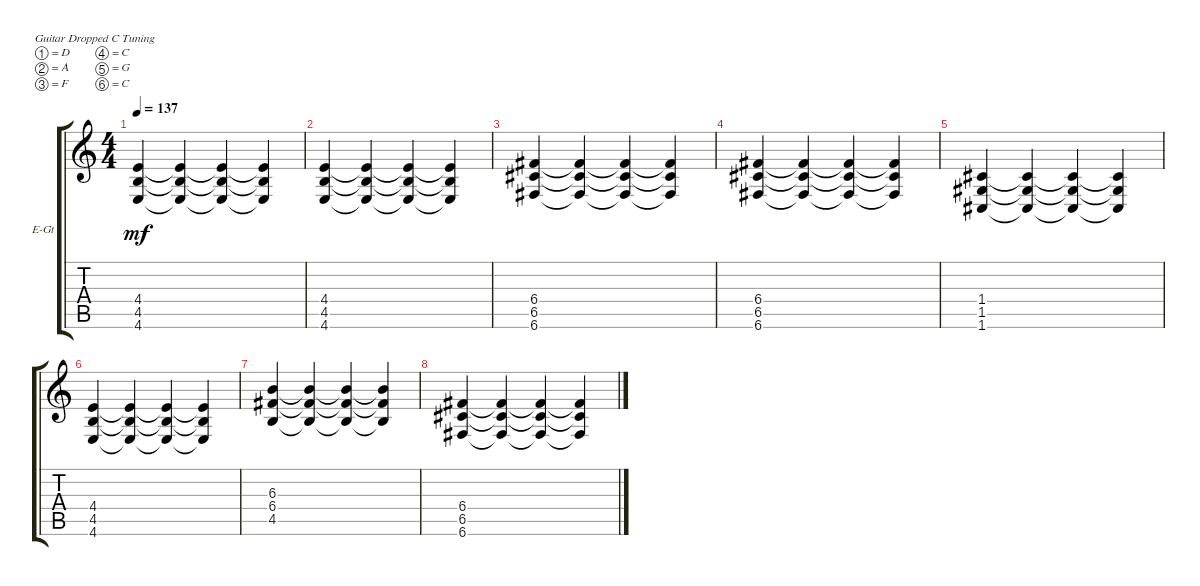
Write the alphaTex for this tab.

\defaultSystemsLayout 4
\bracketExtendMode groupsimilarinstruments
\firstSystemTrackNameOrientation horizontal
\otherSystemsTrackNameOrientation horizontal
\track ("Electric Guitar" "E-Gt") {instrument overdrivenguitar}
\staff {score tabs}
\tuning (D4 A3 F3 C3 G2 C2)
\ts (4 4)
\tempo 137
\clef g2
\ks c
(4.6 4.5 4.4).4{dy mf} (4.5{t} 4.4{t} 4.6{t}).4 (4.6{t} 4.5{t} 4.4{t}).4 (4.4{t} 4.5{t} 4.6{t}).4 |
(4.6 4.5 4.4).4 (4.5{t} 4.4{t} 4.6{t}).4 (4.6{t} 4.5{t} 4.4{t}).4 (4.4{t} 4.5{t} 4.6{t}).4 |
(6.6 6.5 6.4).4 (6.5{t} 6.4{t} 6.6{t}).4 (6.5{t} 6.4{t} 6.6{t}).4 (6.5{t} 6.4{t} 6.6{t}).4 |
(6.6 6.5 6.4).4 (6.5{t} 6.4{t} 6.6{t}).4 (6.5{t} 6.4{t} 6.6{t}).4 (6.5{t} 6.4{t} 6.6{t}).4 |
(1.6 1.5 1.4).4 (1.4{t} 1.5{t} 1.6{t}).4 (1.6{t} 1.5{t} 1.4{t}).4 (1.4{t} 1.5{t} 1.6{t}).4 |
(4.6 4.5 4.4).4 (4.5{t} 4.4{t} 4.6{t}).4 (4.6{t} 4.5{t} 4.4{t}).4 (4.4{t} 4.5{t} 4.6{t}).4 |
(4.5 6.4 6.3).4 (4.5{t} 6.4{t} 6.3{t}).4 (6.3{t} 6.4{t} 4.5{t}).4 (6.3{t} 6.4{t} 4.5{t}).4 |
(6.6 6.5 6.4).4 (6.5{t} 6.4{t} 6.6{t}).4 (6.5{t} 6.4{t} 6.6{t}).4 (6.5{t} 6.4{t} 6.6{t}).4
